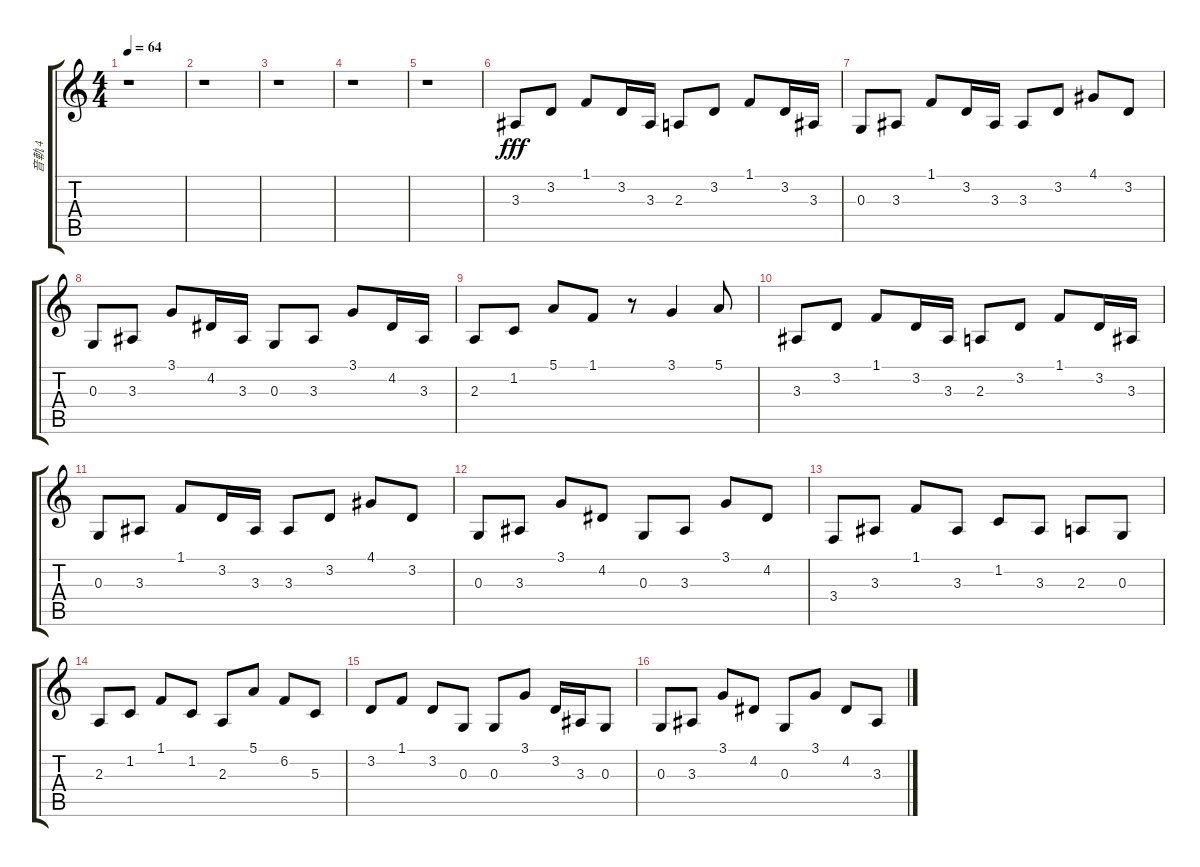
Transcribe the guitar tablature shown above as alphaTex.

\track ("音軌 4" "音軌 4") {instrument harpsichord}
\staff {score tabs}
\tuning (E4 B3 G3 D3 A2 E2) {hide}
\ts (4 4)
\tempo 64
\clef g2
\ks c
r.1{dy fff} |
r.1 |
r.1 |
r.1 |
r.1 |
3.3.8 3.2.8 1.1.8 3.2.16 3.3.16 2.3.8 3.2.8 1.1.8 3.2.16 3.3.16 |
0.3.8 3.3.8 1.1.8 3.2.16 3.3.16 3.3.8 3.2.8 4.1.8 3.2.8 |
0.3.8 3.3.8 3.1.8 4.2.16 3.3.16 0.3.8 3.3.8 3.1.8 4.2.16 3.3.16 |
2.3.8 1.2.8 5.1.8 1.1.8 r.8 3.1.4 5.1.8 |
3.3.8 3.2.8 1.1.8 3.2.16 3.3.16 2.3.8 3.2.8 1.1.8 3.2.16 3.3.16 |
0.3.8 3.3.8 1.1.8 3.2.16 3.3.16 3.3.8 3.2.8 4.1.8 3.2.8 |
0.3.8 3.3.8 3.1.8 4.2.8 0.3.8 3.3.8 3.1.8 4.2.8 |
3.4.8 3.3.8 1.1.8 3.3.8 1.2.8 3.3.8 2.3.8 0.3.8 |
2.3.8 1.2.8 1.1.8 1.2.8 2.3.8 5.1.8 6.2.8 5.3.8 |
3.2.8 1.1.8 3.2.8 0.3.8 0.3.8 3.1.8 3.2.16 3.3.16 0.3.8 |
0.3.8 3.3.8 3.1.8 4.2.8 0.3.8 3.1.8 4.2.8 3.3.8
